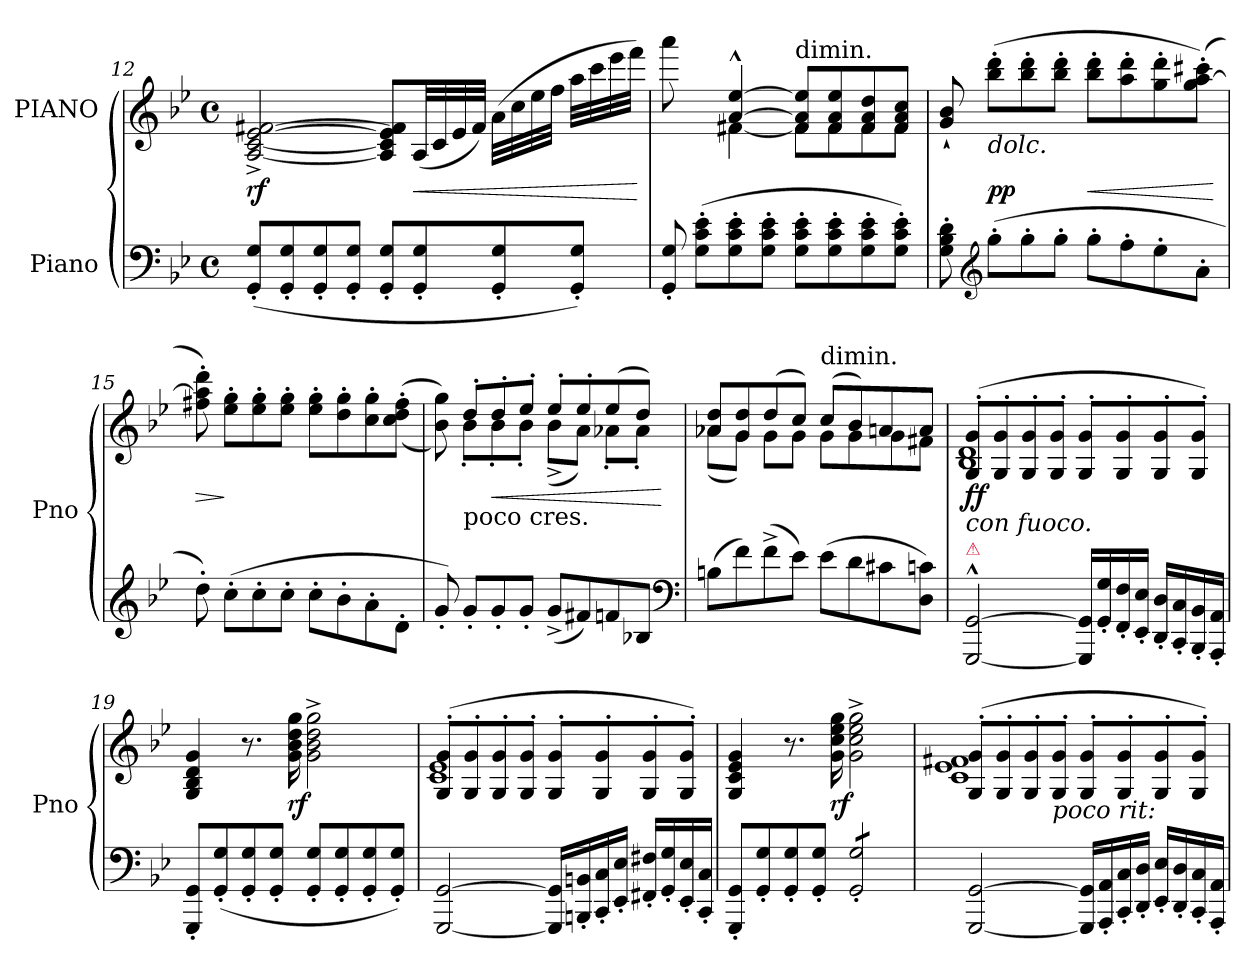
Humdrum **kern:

**kern	**kern	**dynam
*part2	*part1	*part1
*staff2	*staff1	*staff1
*I"Piano	*I"PIANO	*
*I'Pno	*	*
*clefF4	*clefG2	*
*k[b-e-]	*k[b-e-]	*
*g:	*g:	*
*M4/4	*M4/4	*
*met(c)	*met(c)	*
=12	=12	=12
(8GG'/ 8G'/L	[2A^/ [2c^/ [2e-^/ [2f#X^/	rf
8GG'/ 8G'/	.	.
8GG'/ 8G'/	.	.
8GG'/ 8G'/J	.	.
8GG'/ 8G'/L	8A]/ 8c]/ 8e-]/ 8f#]/L	.
!	!	!LO:HP:b
8GG'/ 8G'/	(32A/LL	<
.	32c/	.
.	32e-/	.
.	32f#/JJJ)	.
8GG'/ 8G'/	(32a\LLL	.
.	32cc\	.
.	32ee-\	.
.	32ff\JJJ	.
8GG'/ 8G'/J)	32aa\LLL	.
.	32ccc\	.
.	32eee-\	.
.	32fff\JJJ)	.
.	.	[
=13	=13	=13
*	*^	*
8GG'/ 8G'/	8aaa\	4ryy	.
(8G'\ 8c'\ 8e-'\L	8ryy	.	.
8G'\ 8c'\ 8e-'\	[4a^^/ [4ee-^^/	[4f#X\	.
8G'\ 8c'\ 8e-'\J	.	.	.
!	!LO:TX:t=dimin.	!	!
8G'\ 8c'\ 8e-'\L	8f#/ 8a]/ 8ee-]/L	8f#\L]	.
8G'\ 8c'\ 8e-'\	8f#/ 8a/ 8ee-/	8f#\	.
8G'\ 8c'\ 8e-'\	8f#/ 8a/ 8dd/	8f#\	.
8G'\ 8c'\ 8e-'\J)	8f#/ 8a/ 8cc/J	8f#\J	.
*	*v	*v	*
=14	=14	=14
8G'\ 8B-'\ 8d'\	8g`/ 8b-`/	.
*clefG2	*	*
!	!LO:TX:b:i:t=dolc.	!
(8gg'\L	(8bb-'\ 8ddd'\L	pp
8gg'\	8bb-'\ 8ddd'\	.
8gg'\J	8bb-'\ 8ddd'\J	.
!	!	!LO:HP:b
8gg'\L	8bb-'\ 8ddd'\L	<
8ff'\	8aa'\ 8ddd'\	.
8ee-'\	8gg'\ 8ddd'\	.
8a'\J	(8gg'\ [8aa'\ 8ccc#X'\J)	.
.	.	[
=15	=15	=15
!	!	!LO:HP:b
8dd'\)	8ff#X'\ 8aa]'\ 8ddd'\)	>
(8cc'\L	8ee-'\ 8gg'\L	]
8cc'\	8ee-'\ 8gg'\	.
8cc'\J	8ee-'\ 8gg'\J	.
8cc'\L	8ee-'\ 8gg'\L	.
8b-'\	8dd'\ 8gg'\	.
8a'\	8cc'\ 8gg'\	.
8d'\J	(<(>8cc'\ 8dd'\ 8ff#'\J	.
=16	=16	=16
*	*^	*
8g'/)	8b-\ 8gg\))	8ryy	.
!	!LO:TX:b:t=poco cres.	!	!
8g'/L	8dd'/L	8b-'\L	.
!	!	!	!LO:HP:b
8g'/	8dd'/	8b-'\	<
8g'/J	8ee-'/J	8b-'\J	.
(8g^/L	8ee-'/L	(>8b-^<\L	.
8f#X/)	8ee-'/	8a\J)	.
8fn/	(<8ee-/	8a-X'\L	.
8B-X/J	8dd/J)	8a-'\J	.
*	*v	*v	*
*clefF4	*	*
.	.	[
=17	=17	=17
*	*^	*
(8Bn\L	8a-X/ 8dd/L	(>8a-X\L	.
8f\)	8g/ 8dd/	8g\J)	.
(8f^\	(<8dd/	8g\L	.
8e-\J)	8cc/J)	8g\J	.
!	!LO:TX:t=dimin.	!	!
(8e-\L	(<8cc/L	8g\L	.
8d\	8b-/)	8g\	.
8c#X\	8an/	8g\	.
8D\ 8cn\J)	8a/J	8f#X\J	.
=18	=18	=18	=18
!	!LO:TX:b:i:t=con fuoco.	!	!
!LO:TX:a:color=crimson:t=⚠	!	!	!
[2GGG^^</ [2GG^^</	(<8G'/ 8g'/L	1B- 1d	ff
.	8G'/ 8g'/	.	.
.	8G'/ 8g'/	.	.
.	8G'/ 8g'/J	.	.
16GGG]/ 16GG]/LL	8G'/ 8g'/L	.	.
16GG'/ 16G'/	.	.	.
16FF'/ 16F'/	8G'/ 8g'/	.	.
16EE-'/ 16E-'/JJ	.	.	.
16DD'/ 16D'/LL	8G'/ 8g'/	.	.
16CC'/ 16C'/	.	.	.
16BBB-'/ 16BB-'/	8G'/ 8g'/J)	.	.
16AAA'/ 16AA'/JJ	.	.	.
*	*v	*v	*
=19	=19	=19
8GGG'/ 8GG'/L	4G/ 4B-/ 4d/ 4g/	.
(8GG'/ 8G'/	.	.
8GG'/ 8G'/	8.r	.
8GG'/ 8G'/J	.	.
.	16g\ 16b-\ 16dd\ 16gg\	rf
8GG'/ 8G'/L	2g^<\ 2b-^<\ 2dd^<\ 2gg^<\	.
8GG'/ 8G'/	.	.
8GG'/ 8G'/	.	.
8GG'/ 8G'/J)	.	.
=20	=20	=20
*	*^	*
[2GGG/ [2GG/	(<8G'/ 8g'/L	1c 1e-	.
.	8G'/ 8g'/	.	.
.	8G'/ 8g'/	.	.
.	8G'/ 8g'/J	.	.
16GGG]/ 16GG]/LL	8G'/ 8g'/L	.	.
16BBBn'/ 16BBn'/	.	.	.
16CC'/ 16C'/	8G'/ 8g'/	.	.
16EE-'/ 16E-'/JJ	.	.	.
16FF#X'/ 16F#X'/LL	8G'/ 8g'/	.	.
16GG'/ 16G'/	.	.	.
16EE-'/ 16E-'/	8G'/ 8g'/J)	.	.
16CC'/ 16C'/JJ	.	.	.
*	*v	*v	*
=21	=21	=21
8GGG'/ 8GG'/L	4G/ 4c/ 4e-/ 4g/	.
8GG'/ 8G'/	.	.
8GG'/ 8G'/	8.r	.
8GG'/ 8G'/J	.	.
.	16g\ 16cc\ 16ee-\ 16gg\	rf
*tremolo	*	*
8GG'/ 8G'/L	2g^<\ 2cc^<\ 2ee-^<\ 2gg^<\	.
8GG'/ 8G'/	.	.
8GG'/ 8G'/	.	.
8GG'/ 8G'/J	.	.
*Xtremolo	*	*
=22	=22	=22
*	*^	*
[2GGG/ [2GG/	(<8G'/ 8g'/L	1c 1e- 1f#X	.
.	8G'/ 8g'/	.	.
.	8G'/ 8g'/	.	.
!	!LO:TX:b:i:t=poco rit&colon;	!	!
.	8G'/ 8g'/J	.	.
16GGG]/ 16GG]/LL	8G'/ 8g'/L	.	.
16AAA'/ 16AA'/	.	.	.
16CC'/ 16C'/	8G'/ 8g'/	.	.
16DD'/ 16D'/JJ	.	.	.
16EE-'/ 16E-'/LL	8G'/ 8g'/	.	.
16DD'/ 16D'/	.	.	.
16CC'/ 16C'/	8G'/ 8g'/J)	.	.
16AAA'/ 16AA'/JJ	.	.	.
*	*v	*v	*
=	=	=
*-	*-	*-
